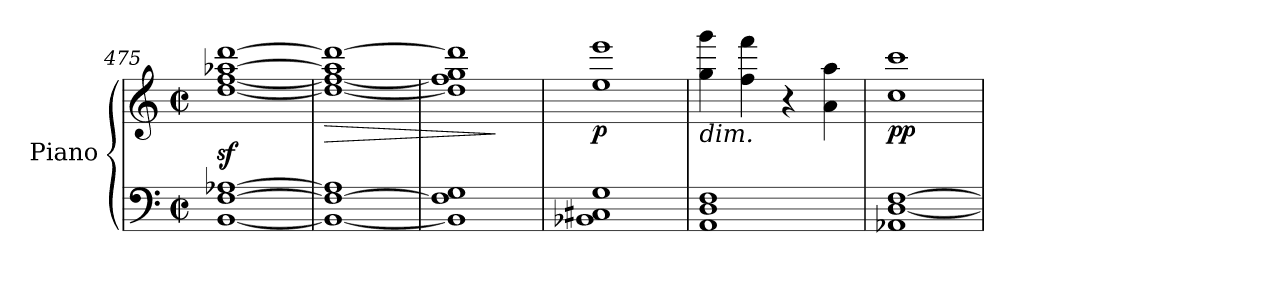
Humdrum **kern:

**kern	**kern	**dynam
*part1	*part1	*part1
*staff2	*staff1	*staff1/2
*I"Piano	*	*
*I'Pno	*	*
*clefF4	*clefG2	*
*k[]	*k[]	*
*M4/4	*M4/4	*
*met(c|)	*met(c|)	*
=475	=475	=475
[1BB [1F [1A-X	[1ddz< [1ffz< [1aa-Xz< [1dddz<	.
=476	=476	=476
!	!	!LO:HP:b
1BB_ 1F_ 1A-]	1dd_ 1ff_ 1aa-] 1ddd_	>
=477	=477	=477
1BB] 1F] 1G	1dd] 1ff] 1gg 1ddd]	.
.	.	]
=478	=478	=478
!	!	!LO:DY:b
1BB-X 1C#X 1G	1ee 1eee	p
=479	=479	=479
!	!LO:TX:b:i:t=dim.	!
1AA 1D 1F	4gg\ 4ggg\	.
.	4ff\ 4fff\	.
.	4r	.
.	4a\ 4aa\	.
=480	=480	=480
!	!	!LO:DY:b
1AA-X [1D [1F	1cc 1ccc	pp
=	=	=
*-	*-	*-
